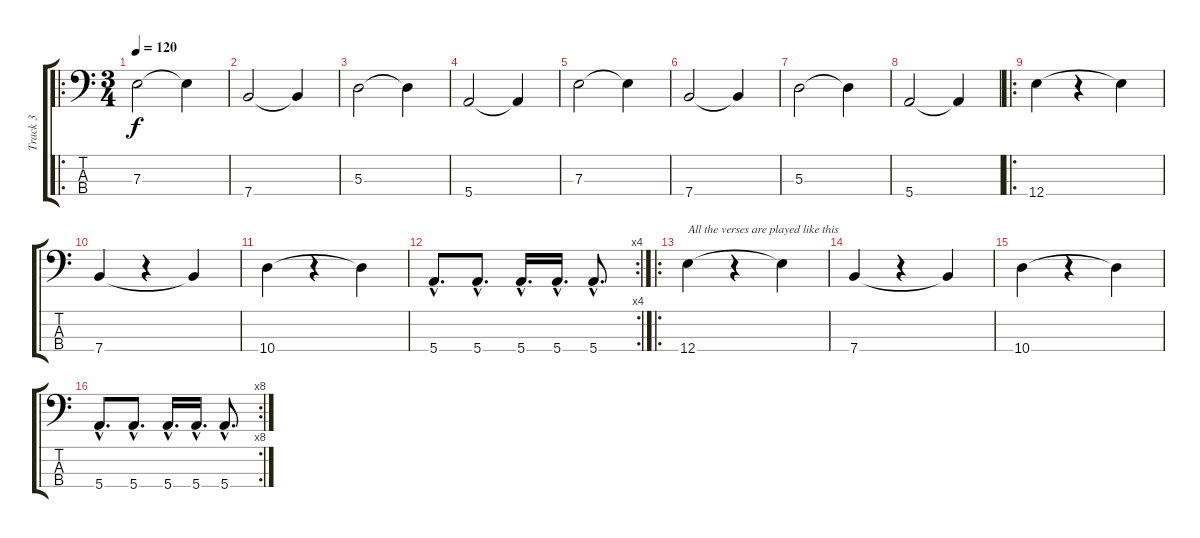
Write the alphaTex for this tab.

\track ("Track 3" "Track 3") {instrument electricbassfinger}
\staff {score tabs}
\tuning (G2 D2 A1 E1) {hide}
\ro
\ts (3 4)
\tempo 120
\clef f4
\ks c
7.3.2{dy f instrument electricbassfinger} 7.3{t}.4 |
7.4.2 7.4{t}.4 |
5.3.2 5.3{t}.4 |
5.4.2 5.4{t}.4 |
7.3.2 7.3{t}.4 |
7.4.2 7.4{t}.4 |
5.3.2 5.3{t}.4 |
5.4.2 5.4{t}.4 |
\ro
12.4.4 r.4 12.4{t}.4 |
7.4.4 r.4 7.4{t}.4 |
10.4.4 r.4 10.4{t}.4 |
\rc 4
5.4{hac}.8{d} 5.4{hac}.8{d} 5.4{hac}.16{d} 5.4{hac}.16{d} 5.4{hac}.8{d} |
\ro
12.4.4{txt "All the verses are played like this"} r.4 12.4{t}.4 |
7.4.4 r.4 7.4{t}.4 |
10.4.4 r.4 10.4{t}.4 |
\rc 8
5.4{hac}.8{d} 5.4{hac}.8{d} 5.4{hac}.16{d} 5.4{hac}.16{d} 5.4{hac}.8{d}
